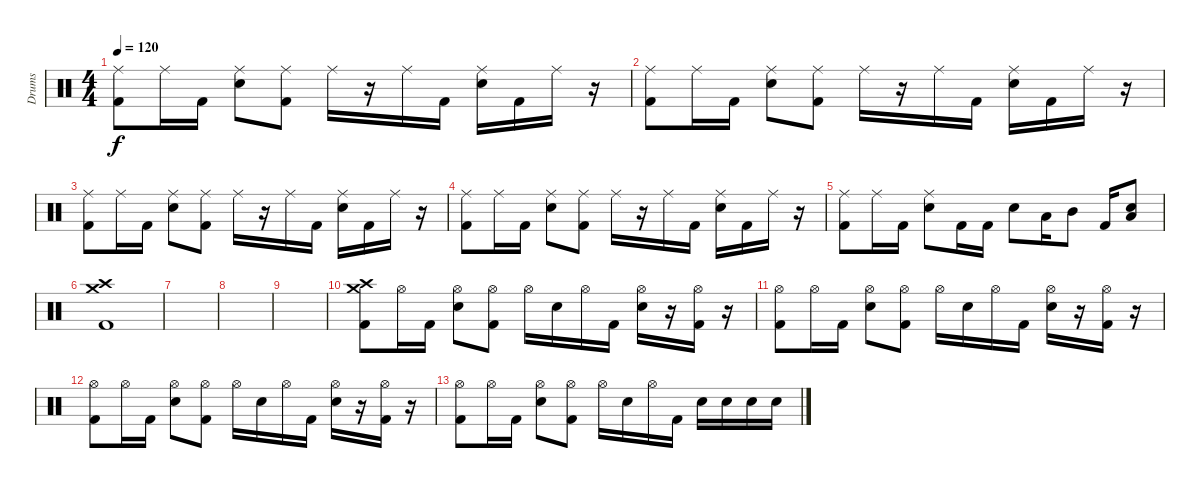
\track ("Drums" "Drums") {instrument percussion}
\staff {score}
\articulation defaults
\ts (4 4)
\tempo 120
\clef neutral
\ks c
("Ride (middle)" "Kick (hit) 2").8{dy f} "Ride (middle)".16 "Kick (hit) 2".16 ("Ride (middle)" "Electric Snare (hit)").8 ("Ride (middle)" "Kick (hit) 2").8 "Ride (middle)".16 r.16 "Ride (middle)".16 "Kick (hit) 2".16 ("Ride (middle)" "Electric Snare (hit)").16 "Kick (hit) 2".16 "Ride (middle)".16 r.16 |
("Ride (middle)" "Kick (hit) 2").8 "Ride (middle)".16 "Kick (hit) 2".16 ("Ride (middle)" "Electric Snare (hit)").8 ("Ride (middle)" "Kick (hit) 2").8 "Ride (middle)".16 r.16 "Ride (middle)".16 "Kick (hit) 2".16 ("Ride (middle)" "Electric Snare (hit)").16 "Kick (hit) 2".16 "Ride (middle)".16 r.16 |
("Ride (middle)" "Kick (hit) 2").8 "Ride (middle)".16 "Kick (hit) 2".16 ("Ride (middle)" "Electric Snare (hit)").8 ("Ride (middle)" "Kick (hit) 2").8 "Ride (middle)".16 r.16 "Ride (middle)".16 "Kick (hit) 2".16 ("Ride (middle)" "Electric Snare (hit)").16 "Kick (hit) 2".16 "Ride (middle)".16 r.16 |
("Ride (middle)" "Kick (hit) 2").8 "Ride (middle)".16 "Kick (hit) 2".16 ("Ride (middle)" "Electric Snare (hit)").8 ("Ride (middle)" "Kick (hit) 2").8 "Ride (middle)".16 r.16 "Ride (middle)".16 "Kick (hit) 2".16 ("Ride (middle)" "Electric Snare (hit)").16 "Kick (hit) 2".16 "Ride (middle)".16 r.16 |
("Ride (middle)" "Kick (hit) 2").8 "Ride (middle)".16 "Kick (hit) 2".16 ("Ride (middle)" "Electric Snare (hit)").8 "Kick (hit) 2".16 "Kick (hit) 2".16 "Electric Snare (hit)".8 "Low Tom (hit)".16 "Mid Tom (hit)".8 "Kick (hit) 2".16 ("Electric Snare (hit)" "Low Floor Tom (hit)").8 |
("Crash high (hit)" "Crash medium (hit)" "Kick (hit) 2").1 |
|
|
|
("Crash high (hit)" "Crash medium (hit)" "Kick (hit) 2").8 "Hi-Hat (open)".16 "Kick (hit) 2".16 ("Hi-Hat (open)" "Electric Snare (hit)").8 ("Hi-Hat (open)" "Kick (hit) 2").8 "Hi-Hat (open)".16 "Electric Snare (hit)".16 "Hi-Hat (open)".16 "Kick (hit) 2".16 ("Hi-Hat (open)" "Electric Snare (hit)").16 r.16 ("Hi-Hat (open)" "Kick (hit) 2").16 r.16 |
("Hi-Hat (open)" "Kick (hit) 2").8 "Hi-Hat (open)".16 "Kick (hit) 2".16 ("Hi-Hat (open)" "Electric Snare (hit)").8 ("Hi-Hat (open)" "Kick (hit) 2").8 "Hi-Hat (open)".16 "Electric Snare (hit)".16 "Hi-Hat (open)".16 "Kick (hit) 2".16 ("Hi-Hat (open)" "Electric Snare (hit)").16 r.16 ("Hi-Hat (open)" "Kick (hit) 2").16 r.16 |
("Hi-Hat (open)" "Kick (hit) 2").8 "Hi-Hat (open)".16 "Kick (hit) 2".16 ("Hi-Hat (open)" "Electric Snare (hit)").8 ("Hi-Hat (open)" "Kick (hit) 2").8 "Hi-Hat (open)".16 "Electric Snare (hit)".16 "Hi-Hat (open)".16 "Kick (hit) 2".16 ("Hi-Hat (open)" "Electric Snare (hit)").16 r.16 ("Hi-Hat (open)" "Kick (hit) 2").16 r.16 |
("Hi-Hat (open)" "Kick (hit) 2").8 "Hi-Hat (open)".16 "Kick (hit) 2".16 ("Hi-Hat (open)" "Electric Snare (hit)").8 ("Hi-Hat (open)" "Kick (hit) 2").8 "Hi-Hat (open)".16 "Electric Snare (hit)".16 "Hi-Hat (open)".16 "Kick (hit) 2".16 "Electric Snare (hit)".16 "Electric Snare (hit)".16 "Electric Snare (hit)".16 "Electric Snare (hit)".16
